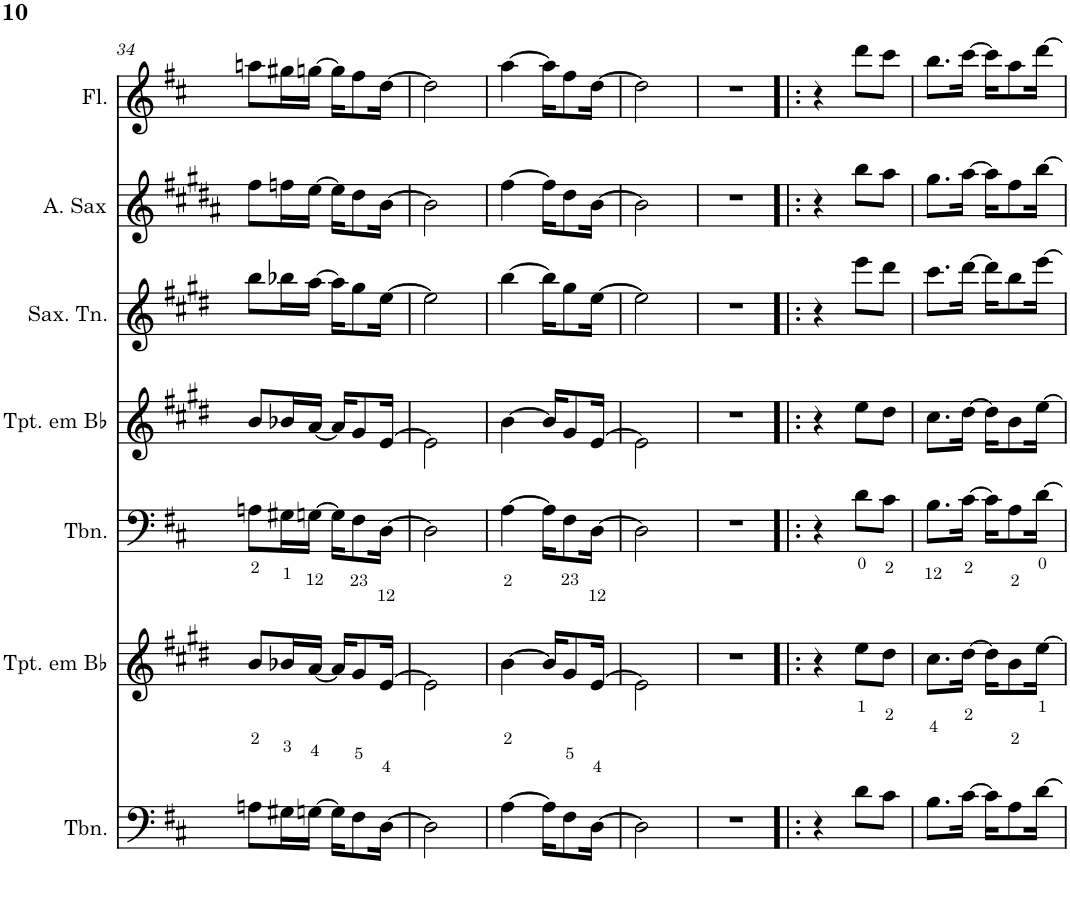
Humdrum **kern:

**kern	**kern	**kern	**kern	**kern	**kern	**kern
*part7	*part6	*part5	*part4	*part3	*part2	*part1
*staff7	*staff6	*staff5	*staff4	*staff3	*staff2	*staff1
*I"Trombone	*I"Trompete em Bb	*I"Trombone	*I"Trompete em Bb	*I"Saxofone Tenor	*I"Saxofone Alto	*I"Flauta Transversal
*I'Tbn.	*I'Tpt. em Bb	*I'Tbn.	*I'Tpt. em Bb	*I'Sax. Tn.	*	*I'Fl.
!!LO:PB:g=z
*clefF4	*clefG2	*clefF4	*clefG2	*clefG2	*clefG2	*clefG2
*	*Trd1c2	*	*Trd1c2	*Trd8c14	*Trd5c9	*
*k[f#c#]	*k[f#c#g#d#]	*k[f#c#]	*k[f#c#g#d#]	*k[f#c#g#d#]	*k[f#c#g#d#a#]	*k[f#c#]
*D:	*E:	*D:	*E:	*E:	*B:	*D:
*M2/4	*M2/4	*M2/4	*M2/4	*M2/4	*M2/4	*M2/4
=34	=34	=34	=34	=34	=34	=34
8An\L	8b/L	8An\L	8b/L	8bb\L	8ff#\L	8aan\L
16G#X\L	16b-X/L	16G#X\L	16b-X/L	16bb-X\L	16ffn\L	16gg#X\L
[16Gn\JJ	[16a/JJ	[16Gn\JJ	[16a/JJ	[16aa\JJ	[16ee\JJ	[16ggn\JJ
16G\KL]	16a/KL]	16G\KL]	16a/KL]	16aa\KL]	16ee\KL]	16gg\KL]
8F#\	8g#/	8F#\	8g#/	8gg#\	8dd#\	8ff#\
[16D\Jk	[16e/Jk	[16D\Jk	[16e/Jk	[16ee\Jk	[16b\Jk	[16dd\Jk
=35	=35	=35	=35	=35	=35	=35
2D\]	2e\]	2D\]	2e\]	2ee\]	2b\]	2dd\]
=36	=36	=36	=36	=36	=36	=36
[4A\	[4b\	[4A\	[4b\	[4bb\	[4ff#\	[4aa\
16A\KL]	16b/KL]	16A\KL]	16b/KL]	16bb\KL]	16ff#\KL]	16aa\KL]
8F#\	8g#/	8F#\	8g#/	8gg#\	8dd#\	8ff#\
[16D\Jk	[16e/Jk	[16D\Jk	[16e/Jk	[16ee\Jk	[16b\Jk	[16dd\Jk
=37	=37	=37	=37	=37	=37	=37
2D\]	2e\]	2D\]	2e\]	2ee\]	2b\]	2dd\]
=38	=38	=38	=38	=38	=38	=38
2r	2r	2r	2r	2r	2r	2r
=39!|:	=39!|:	=39!|:	=39!|:	=39!|:	=39!|:	=39!|:
4r	4r	4r	4r	4r	4r	4r
8d\L	8ee\L	8d\L	8ee\L	8eee\L	8bb\L	8ddd\L
8c#\J	8dd#\J	8c#\J	8dd#\J	8ddd#\J	8aa#\J	8ccc#\J
=40	=40	=40	=40	=40	=40	=40
8.B\L	8.cc#\L	8.B\L	8.cc#\L	8.ccc#\L	8.gg#\L	8.bb\L
[16c#\Jk	[16dd#\Jk	[16c#\Jk	[16dd#\Jk	[16ddd#\Jk	[16aa#\Jk	[16ccc#\Jk
16c#\KL]	16dd#\KL]	16c#\KL]	16dd#\KL]	16ddd#\KL]	16aa#\KL]	16ccc#\KL]
8A\	8b\	8A\	8b\	8bb\	8ff#\	8aa\
[16d\Jk	[16ee\Jk	[16d\Jk	[16ee\Jk	[16eee\Jk	[16bb\Jk	[16ddd\Jk
=	=	=	=	=	=	=
*-	*-	*-	*-	*-	*-	*-
